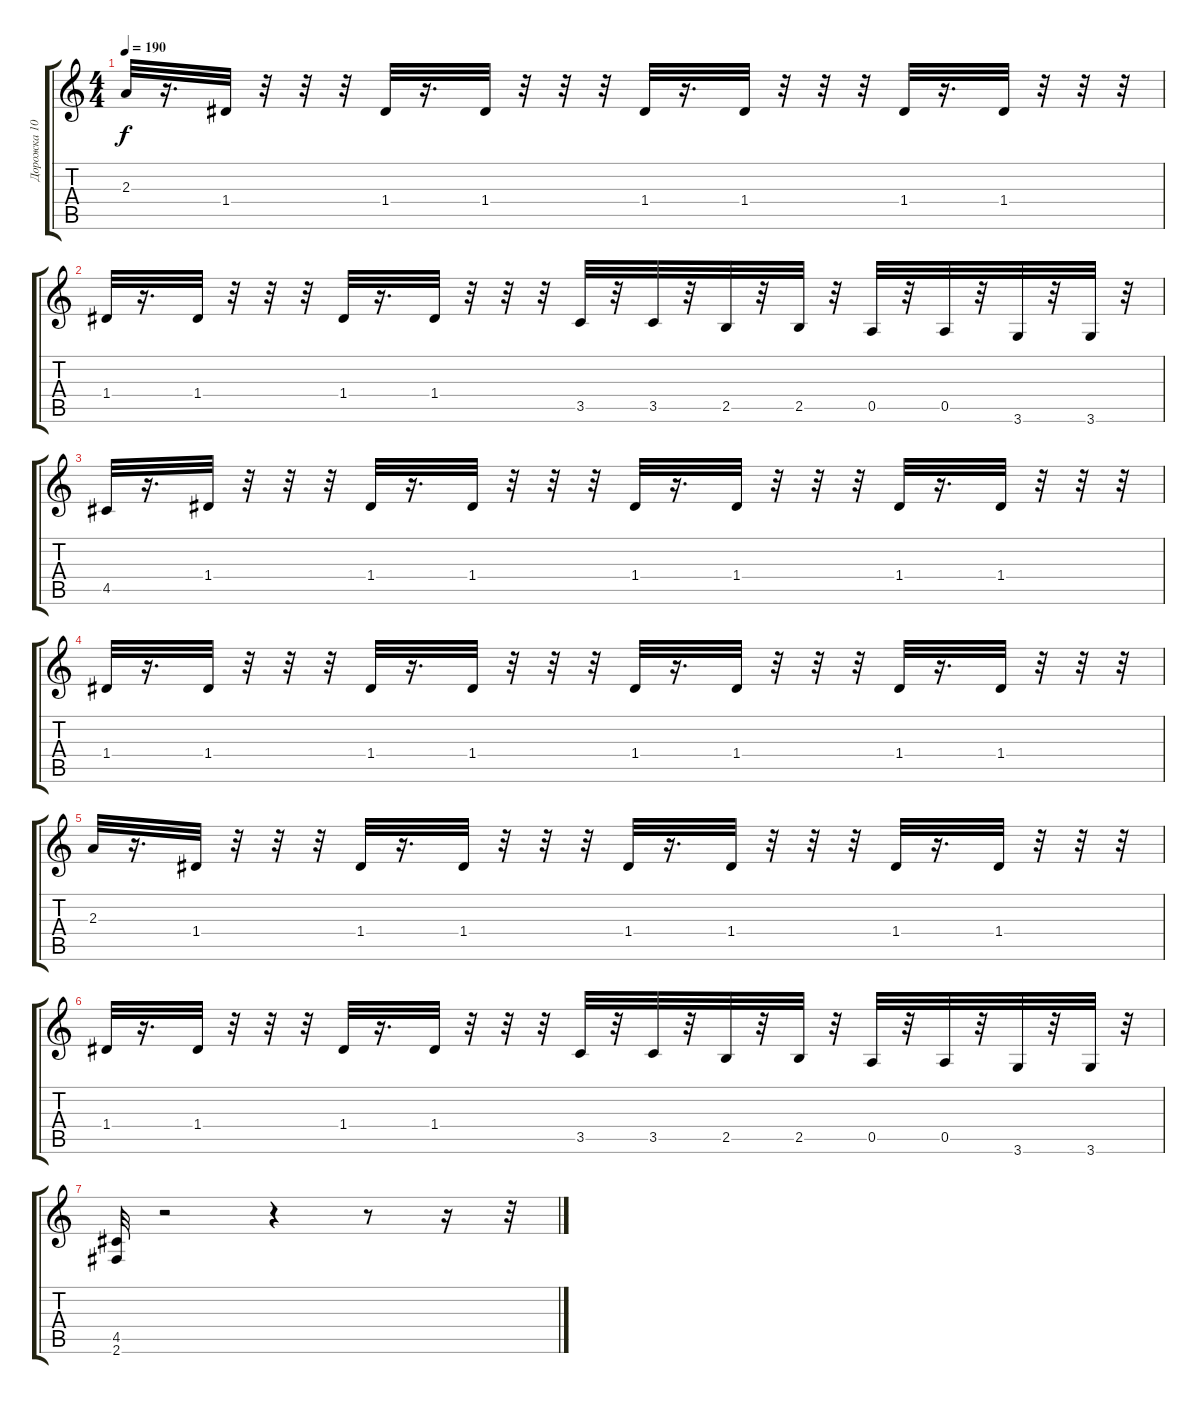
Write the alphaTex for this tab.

\track ("Дорожка 10" "Дорожка 10") {instrument acousticguitarsteel}
\staff {score tabs}
\tuning (E4 B3 G3 D3 A2 E2) {hide}
\ts (4 4)
\tempo 190
\clef g2
\ks c
2.3.32{dy f} r.16{d} 1.4.32 r.32 r.32 r.32 1.4.32 r.16{d} 1.4.32 r.32 r.32 r.32 1.4.32 r.16{d} 1.4.32 r.32 r.32 r.32 1.4.32 r.16{d} 1.4.32 r.32 r.32 r.32 |
1.4.32 r.16{d} 1.4.32 r.32 r.32 r.32 1.4.32 r.16{d} 1.4.32 r.32 r.32 r.32 3.5.32 r.32 3.5.32 r.32 2.5.32 r.32 2.5.32 r.32 0.5.32 r.32 0.5.32 r.32 3.6.32 r.32 3.6.32 r.32 |
4.5.32 r.16{d} 1.4.32 r.32 r.32 r.32 1.4.32 r.16{d} 1.4.32 r.32 r.32 r.32 1.4.32 r.16{d} 1.4.32 r.32 r.32 r.32 1.4.32 r.16{d} 1.4.32 r.32 r.32 r.32 |
1.4.32 r.16{d} 1.4.32 r.32 r.32 r.32 1.4.32 r.16{d} 1.4.32 r.32 r.32 r.32 1.4.32 r.16{d} 1.4.32 r.32 r.32 r.32 1.4.32 r.16{d} 1.4.32 r.32 r.32 r.32 |
2.3.32 r.16{d} 1.4.32 r.32 r.32 r.32 1.4.32 r.16{d} 1.4.32 r.32 r.32 r.32 1.4.32 r.16{d} 1.4.32 r.32 r.32 r.32 1.4.32 r.16{d} 1.4.32 r.32 r.32 r.32 |
1.4.32 r.16{d} 1.4.32 r.32 r.32 r.32 1.4.32 r.16{d} 1.4.32 r.32 r.32 r.32 3.5.32 r.32 3.5.32 r.32 2.5.32 r.32 2.5.32 r.32 0.5.32 r.32 0.5.32 r.32 3.6.32 r.32 3.6.32 r.32 |
(4.5 2.6).32 r.2 r.4 r.8 r.16 r.32
